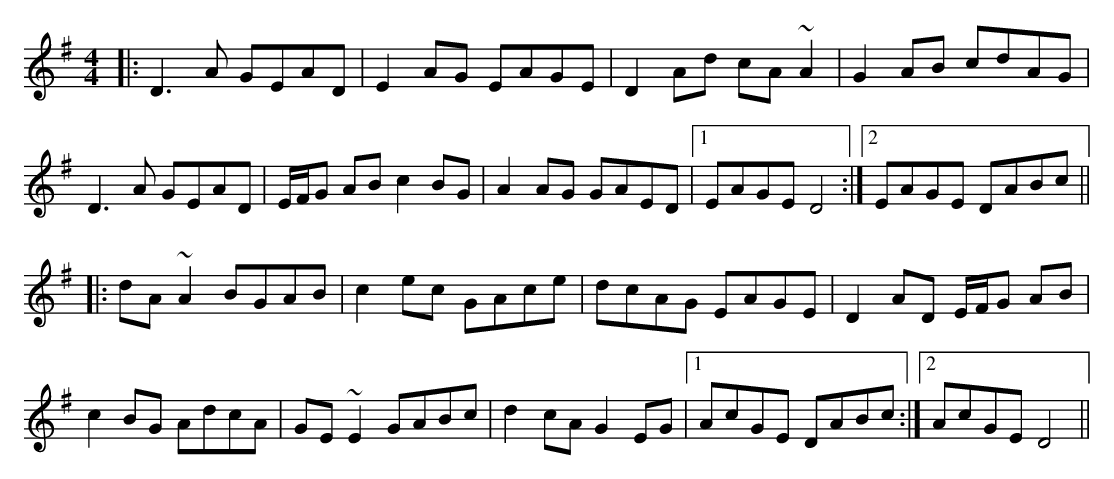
X:1
M:4/4
K:Dmix
|:D3A GEAD|E2AG EAGE|D2Ad cA~A2|G2AB cdAG|
D3A GEAD|E/F/G AB c2BG|A2AG GAED|1 EAGE D4:|2 EAGE DABc||
|:dA~A2 BGAB|c2ec GAce|dcAG EAGE|D2AD E/F/G AB|
c2BG AdcA|GE~E2 GABc|d2cA G2EG|1 AcGE DABc:|2 AcGE D4||
